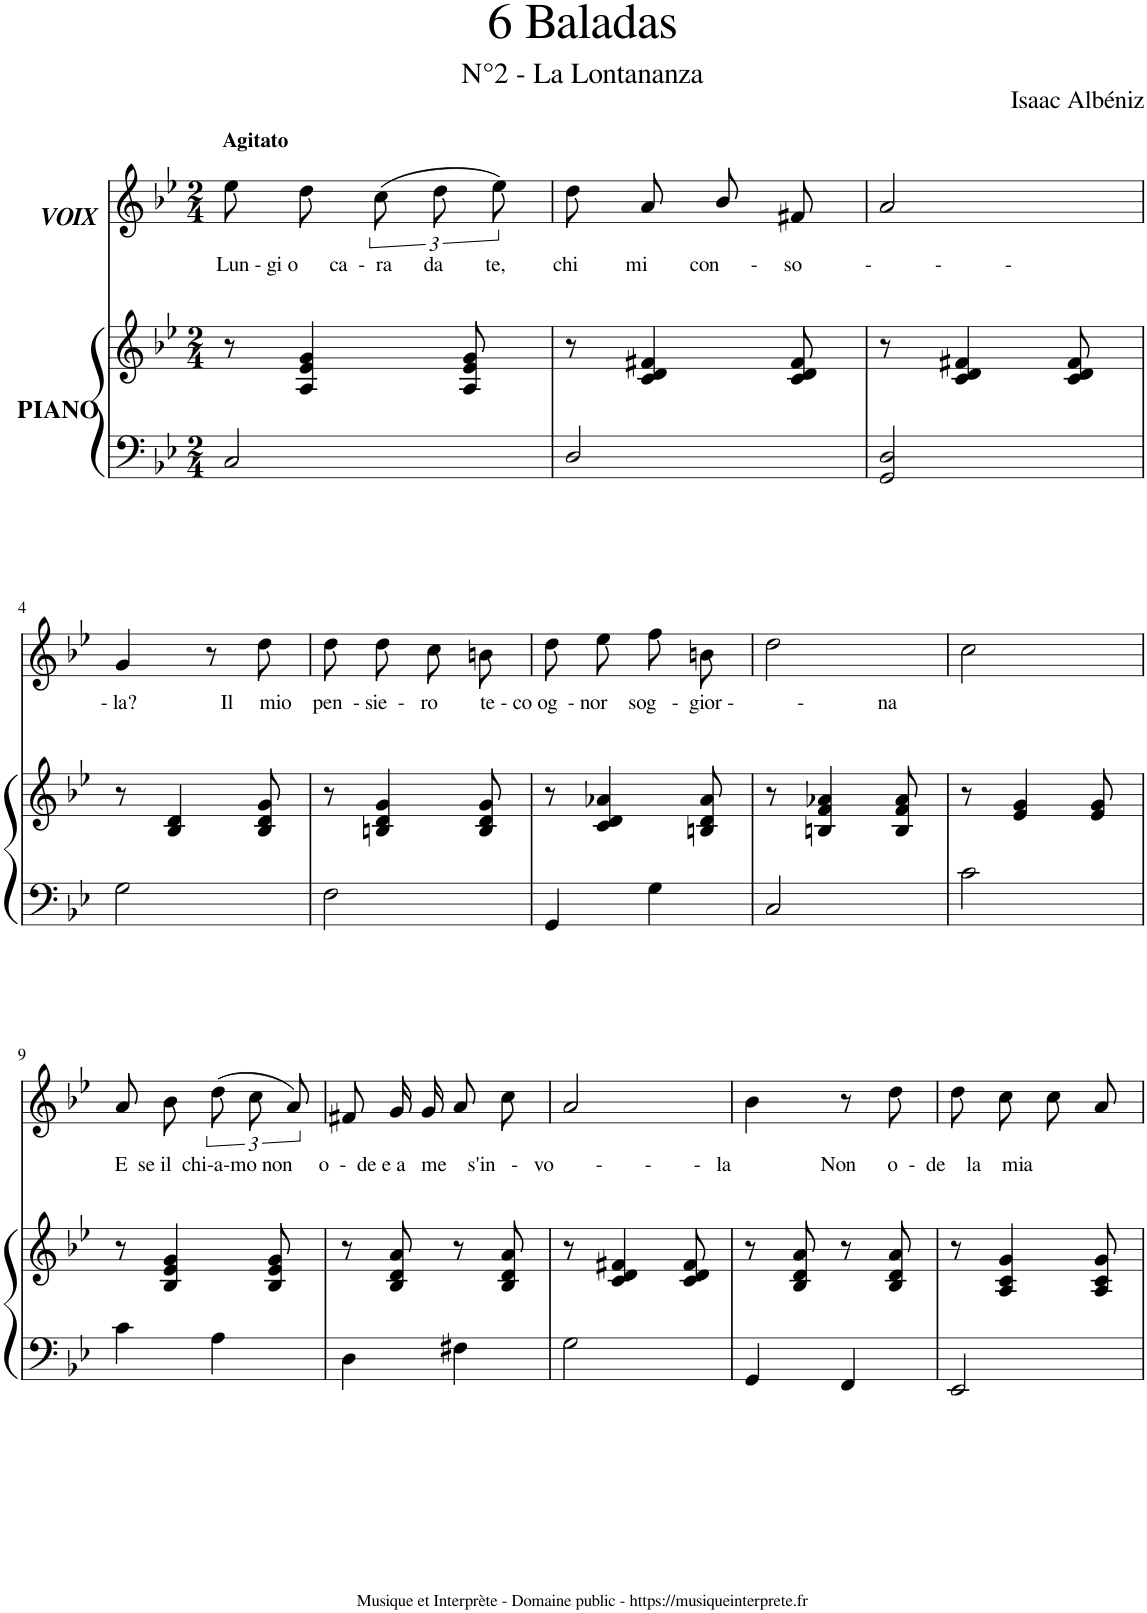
**kern	**kern	**kern
*part2	*part2	*part1
*staff3	*staff2	*staff1
*I"Piano	*	*I"Voice
*I'Pno	*	*
*clefF4	*clefG2	*clefG2
*k[b-e-]	*k[b-e-]	*k[b-e-]
*M2/4	*M2/4	*M2/4
=1	=1	=1
!	!	!LO:TX:b:Bi:t=VOIX
!	!	!LO:TX:a:B:t=Agitato
!	!LO:TX:b:B:t=PIANO	!
!	!LO:TX:a:t=Lun - gi o      ca  -  ra      da        te,         chi         mi        con      -     so            -            -            -	!
2C/	8r	8ee-\L
.	4A/ 4e-/ 4g/	8dd\J
.	.	(12cc\L
.	.	12dd\
.	8A/ 8e-/ 8g/	.
.	.	12ee-\J)
=2	=2	=2
2D/	8r	8dd\L
.	4c/ 4d/ 4f#X/	8a\J
.	.	8b-/L
.	8c/ 8d/ 8f#/	8f#X/J
=3	=3	=3
2GG/ 2D/	8r	2a/
.	4c/ 4d/ 4f#X/	.
.	8c/ 8d/ 8f#/	.
!!LO:LB:g=z
=4	=4	=4
!	!LO:TX:a:t=- la?                Il     mio    pen  - sie  -   ro        te - co og  - nor    sog   -  gior -            -              na	!
2G\	8r	4g/
.	4B-/ 4d/	.
.	.	8r
.	8B-/ 8d/ 8g/	8dd\
=5	=5	=5
2F\	8r	8dd\L
.	4Bn/ 4d/ 4g/	8dd\J
.	.	8cc\L
.	8B/ 8d/ 8g/	8bn\J
=6	=6	=6
4GG/	8r	8dd\L
.	4c/ 4d/ 4a-X/	8ee-\J
4G\	.	8ff\L
.	8Bn/ 8d/ 8a-/	8bn\J
=7	=7	=7
2C/	8r	2dd\
.	4Bn/ 4f/ 4a-X/	.
.	8B/ 8f/ 8a-/	.
=8	=8	=8
2c\	8r	2cc\
.	4e-/ 4g/	.
.	8e-/ 8g/	.
!!LO:LB:g=z
=9	=9	=9
!	!LO:TX:a:t=E  se il  chi-a-mo non     o  -  de e a   me    s'in   -   vo        -        -        -   la                 Non      o  -  de    la    mia	!
4c\	8r	8a/L
.	4B-/ 4e-/ 4g/	8b-/J
4A\	.	(12dd\L
.	.	12cc\
.	8B-/ 8e-/ 8g/	.
.	.	12a\J)
=10	=10	=10
4D\	8r	8f#X/L
.	8B-/ 8d/ 8a/	16g/L
.	.	16g/JJ
4F#X\	8r	8a\L
.	8B-/ 8d/ 8a/	8cc\J
=11	=11	=11
2G\	8r	2a/
.	4c/ 4d/ 4f#X/	.
.	8c/ 8d/ 8f#/	.
=12	=12	=12
4GG/	8r	4b-\
.	8B-/ 8d/ 8a/	.
4FF/	8r	8r
.	8B-/ 8d/ 8a/	8dd\
=13	=13	=13
2EE-/	8r	8dd\L
.	4A/ 4c/ 4g/	8cc\J
.	.	8cc\L
.	8A/ 8c/ 8g/	8a\J
=	=	=
*-	*-	*-
